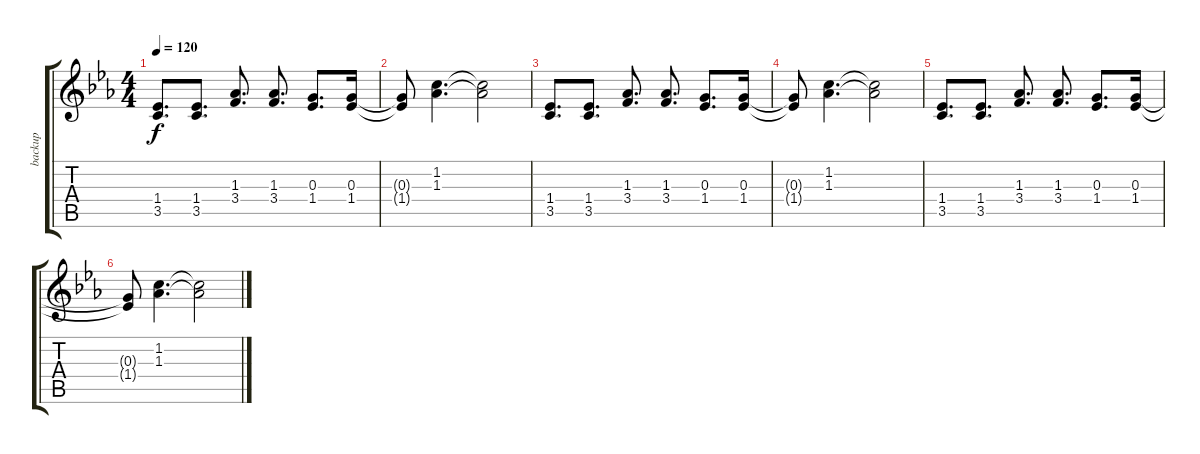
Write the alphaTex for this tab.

\track ("backup" "backup") {instrument overdrivenguitar}
\staff {score tabs}
\tuning (E4 B3 G3 D3 A2 E2) {hide}
\ts (4 4)
\tempo 120
\clef g2
\ks cminor
(1.4 3.5).8{d dy f} (1.4 3.5).8{d} (1.3 3.4).8{d} (1.3 3.4).8{d} (0.3 1.4).8{d} (0.3 1.4).16 |
(0.3{t} 1.4{t}).8 (1.2 1.3).4{d} (1.2{t} 1.3{t}).2 |
(1.4 3.5).8{d} (1.4 3.5).8{d} (1.3 3.4).8{d} (1.3 3.4).8{d} (0.3 1.4).8{d} (0.3 1.4).16 |
(0.3{t} 1.4{t}).8 (1.2 1.3).4{d} (1.2{t} 1.3{t}).2 |
(1.4 3.5).8{d} (1.4 3.5).8{d} (1.3 3.4).8{d} (1.3 3.4).8{d} (0.3 1.4).8{d} (0.3 1.4).16 |
(0.3{t} 1.4{t}).8 (1.2 1.3).4{d} (1.2{t} 1.3{t}).2
